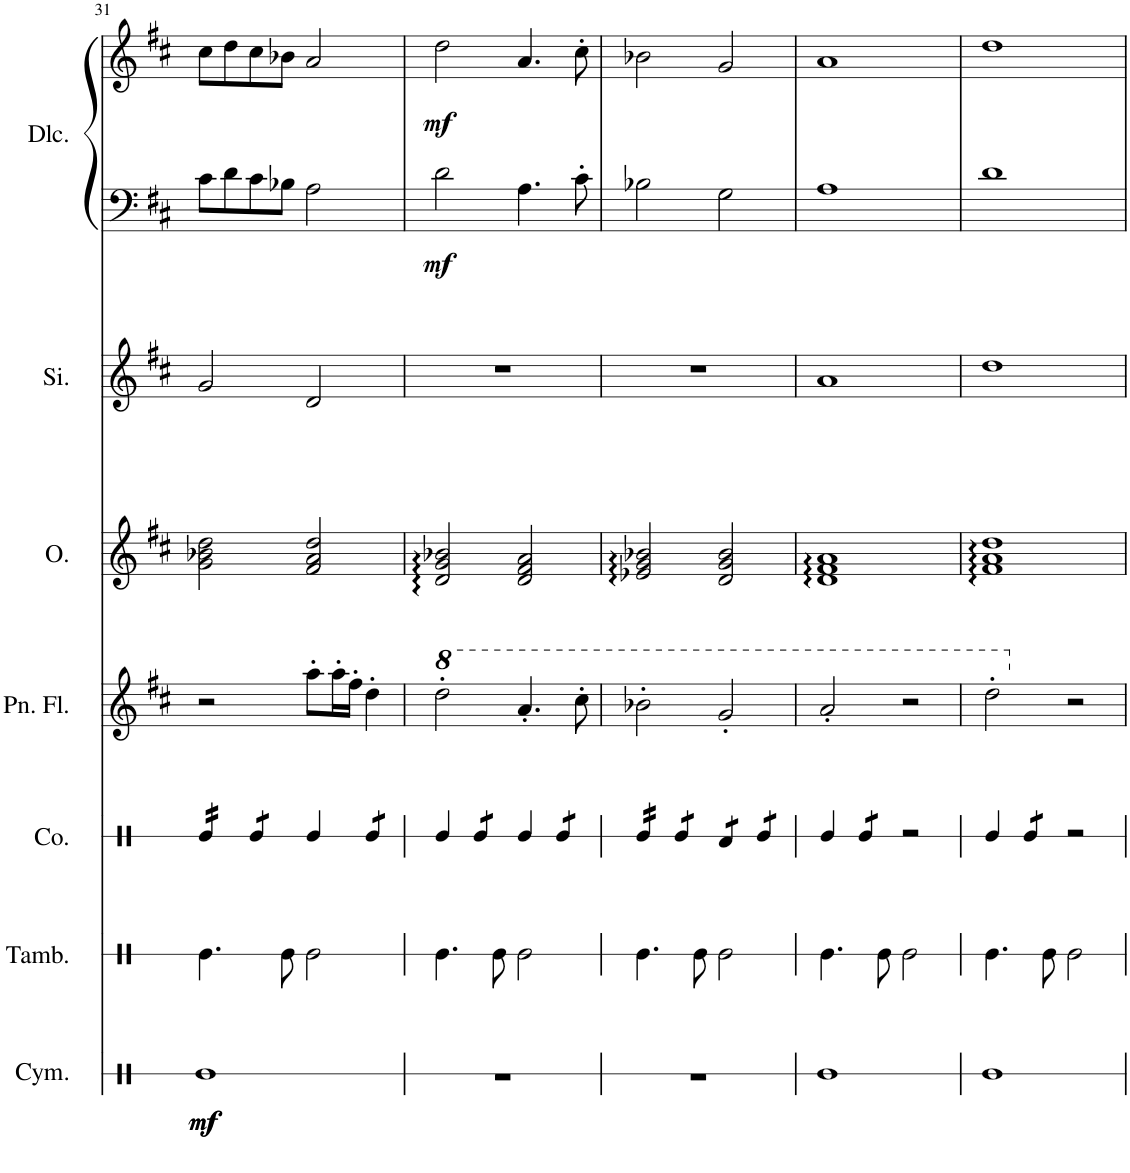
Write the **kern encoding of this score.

**kern	**dynam	**kern	**kern	**kern	**kern	**kern	**kern	**kern	**dynam
*part7	*part7	*part6	*part5	*part4	*part3	*part2	*part1	*part1	*part1
*staff8	*staff8	*staff7	*staff6	*staff5	*staff4	*staff3	*staff2	*staff1	*staff1/2
*I"Cymbals	*	*I"Tambourine	*I"Congas	*I"Pan Flute	*I"Oud	*I"Sitar	*I"Dulcimer	*	*
*I'Cym.	*	*I'Tamb.	*I'Co.	*I'Pn. Fl.	*I'O.	*I'Si.	*I'Dlc.	*	*
!!LO:PB:g=z
*clefX	*	*clefX	*clefX	*clefG2	*clefG2	*clefG2	*clefF4	*clefG2	*
*	*	*	*	*	*Trd7c12	*	*	*	*
*k[]	*	*k[]	*k[]	*k[f#c#]	*k[f#c#]	*k[f#c#]	*k[f#c#]	*k[f#c#]	*
*M4/4	*	*M4/4	*M4/4	*M4/4	*M4/4	*M4/4	*M4/4	*M4/4	*
=31	=31	=31	=31	=31	=31	=31	=31	=31	=31
!	!LO:DY:b	!	!	!	!	!	!	!	!
!	!LO:DY:n=1:b	!	!	!	!	!	!	!	!
*	*	*	*tremolo	*	*	*	*	*	*
1Re	mf mf	4.Re\	16Re/LL	2r	2g\ 2b-X\ 2dd\	2g/	8c#\L	8cc#\L	.
.	.	.	16Re/	.	.	.	.	.	.
.	.	.	16Re/	.	.	.	8d\	8dd\	.
.	.	.	16Re/JJ	.	.	.	.	.	.
.	.	.	8Re/L	.	.	.	8c#\	8cc#\	.
.	.	8Re\	8Re/J	.	.	.	8B-X\J	8b-X\J	.
*	*	*	*Xtremolo	*	*	*	*	*	*
.	.	2Re\	4Re/	8aa'\L	2f#/ 2a/ 2dd/	2d/	2A\	2a/	.
.	.	.	.	16aa'\L	.	.	.	.	.
.	.	.	.	16ff#'\JJ	.	.	.	.	.
*	*	*	*tremolo	*	*	*	*	*	*
.	.	.	8Re/L	4dd'\	.	.	.	.	.
.	.	.	8Re/J	.	.	.	.	.	.
*	*	*	*Xtremolo	*	*	*	*	*	*
=32	=32	=32	=32	=32	=32	=32	=32	=32	=32
*	*	*	*	*8va	*	*	*	*	*
!	!	!	!	!	!	!	!	!	!LO:DY:b=2
!	!	!	!	!	!	!	!	!	!LO:DY:n=1:b
1r	.	4.Re\	4Re/	2ddd'\	2d/ 2g/ 2b-X/	1r	2d\	2dd\	mf mf
*	*	*	*tremolo	*	*	*	*	*	*
.	.	.	8Re/L	.	.	.	.	.	.
.	.	8Re\	8Re/J	.	.	.	.	.	.
*	*	*	*Xtremolo	*	*	*	*	*	*
.	.	2Re\	4Re/	4.aa'/	2d/ 2f#/ 2a/	.	4.A\	4.a/	.
*	*	*	*tremolo	*	*	*	*	*	*
.	.	.	8Re/L	.	.	.	.	.	.
.	.	.	8Re/J	8ccc#'\	.	.	8c#'\	8cc#'\	.
=33	=33	=33	=33	=33	=33	=33	=33	=33	=33
1r	.	4.Re\	16Re/LL	2bb-X'\	2e-X/ 2g/ 2b-X/	1r	2B-X\	2b-X\	.
.	.	.	16Re/	.	.	.	.	.	.
.	.	.	16Re/	.	.	.	.	.	.
.	.	.	16Re/JJ	.	.	.	.	.	.
.	.	.	8Re/L	.	.	.	.	.	.
.	.	8Re\	8Re/J	.	.	.	.	.	.
.	.	2Re\	8Rd/L	2gg'/	2d/ 2g/ 2b-/	.	2G\	2g/	.
.	.	.	8Rd/J	.	.	.	.	.	.
.	.	.	8Re/L	.	.	.	.	.	.
.	.	.	8Re/J	.	.	.	.	.	.
*	*	*	*Xtremolo	*	*	*	*	*	*
=34	=34	=34	=34	=34	=34	=34	=34	=34	=34
1Re	.	4.Re\	4Re/	2aa'/	1d 1f# 1a	1a	1A	1a	.
*	*	*	*tremolo	*	*	*	*	*	*
.	.	.	8Re/L	.	.	.	.	.	.
.	.	8Re\	8Re/J	.	.	.	.	.	.
*	*	*	*Xtremolo	*	*	*	*	*	*
.	.	2Re\	2r	2r	.	.	.	.	.
=35	=35	=35	=35	=35	=35	=35	=35	=35	=35
1Re	.	4.Re\	4Re/	2ddd'\	1f# 1a 1dd	1dd	1d	1dd	.
*	*	*	*tremolo	*	*	*	*	*	*
.	.	.	8Re/L	.	.	.	.	.	.
.	.	8Re\	8Re/J	.	.	.	.	.	.
*	*	*	*Xtremolo	*	*	*	*	*	*
*	*	*	*	*X8va	*	*	*	*	*
.	.	2Re\	2r	2r	.	.	.	.	.
=	=	=	=	=	=	=	=	=	=
*-	*-	*-	*-	*-	*-	*-	*-	*-	*-
